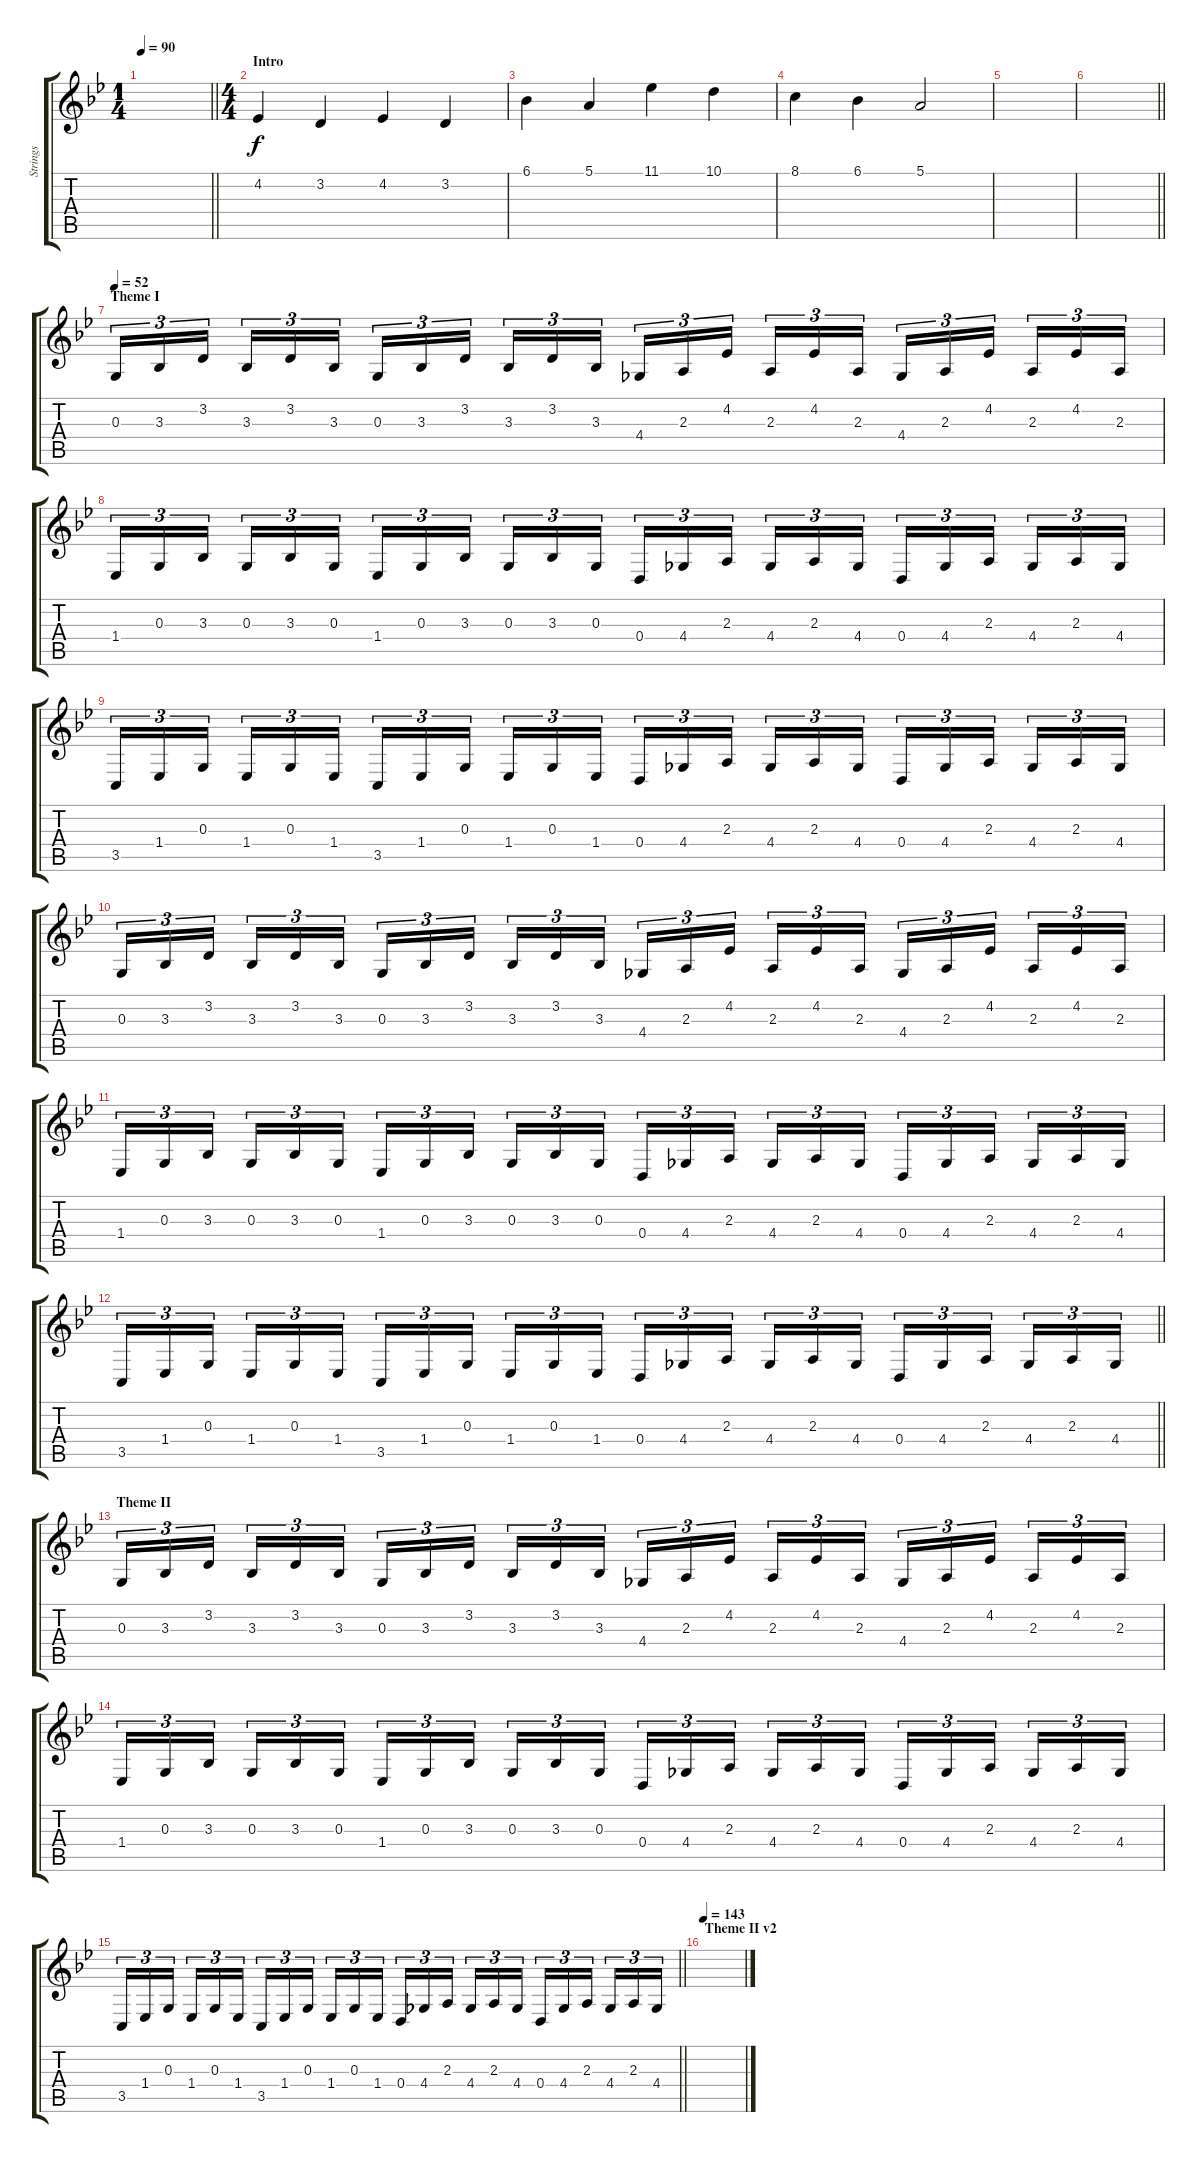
\track ("Strings" "Strings") {instrument stringensemble1}
\staff {score tabs}
\tuning (E4 B3 G3 D3 A2 E2) {hide}
\ts (1 4)
\tempo 90
\clef g2
\barLineRight lightlight
\ks bb
|
\ts (4 4)
\section ("" "Intro")
4.2.4 3.2.4 4.2.4 3.2.4 |
6.1.4 5.1.4 11.1.4 10.1.4 |
8.1.4 6.1.4 5.1.2 |
|
\barLineRight lightlight
|
\section ("" "Theme I")
\tempo 52
0.3.16{tu (3 2)} 3.3.16{tu (3 2)} 3.2.16{tu (3 2)} 3.3.16{tu (3 2)} 3.2.16{tu (3 2)} 3.3.16{tu (3 2)} 0.3.16{tu (3 2)} 3.3.16{tu (3 2)} 3.2.16{tu (3 2)} 3.3.16{tu (3 2)} 3.2.16{tu (3 2)} 3.3.16{tu (3 2)} 4.4.16{tu (3 2)} 2.3.16{tu (3 2)} 4.2.16{tu (3 2)} 2.3.16{tu (3 2)} 4.2.16{tu (3 2)} 2.3.16{tu (3 2)} 4.4.16{tu (3 2)} 2.3.16{tu (3 2)} 4.2.16{tu (3 2)} 2.3.16{tu (3 2)} 4.2.16{tu (3 2)} 2.3.16{tu (3 2)} |
1.4.16{tu (3 2)} 0.3.16{tu (3 2)} 3.3.16{tu (3 2)} 0.3.16{tu (3 2)} 3.3.16{tu (3 2)} 0.3.16{tu (3 2)} 1.4.16{tu (3 2)} 0.3.16{tu (3 2)} 3.3.16{tu (3 2)} 0.3.16{tu (3 2)} 3.3.16{tu (3 2)} 0.3.16{tu (3 2)} 0.4.16{tu (3 2)} 4.4.16{tu (3 2)} 2.3.16{tu (3 2)} 4.4.16{tu (3 2)} 2.3.16{tu (3 2)} 4.4.16{tu (3 2)} 0.4.16{tu (3 2)} 4.4.16{tu (3 2)} 2.3.16{tu (3 2)} 4.4.16{tu (3 2)} 2.3.16{tu (3 2)} 4.4.16{tu (3 2)} |
3.5.16{tu (3 2)} 1.4.16{tu (3 2)} 0.3.16{tu (3 2)} 1.4.16{tu (3 2)} 0.3.16{tu (3 2)} 1.4.16{tu (3 2)} 3.5.16{tu (3 2)} 1.4.16{tu (3 2)} 0.3.16{tu (3 2)} 1.4.16{tu (3 2)} 0.3.16{tu (3 2)} 1.4.16{tu (3 2)} 0.4.16{tu (3 2)} 4.4.16{tu (3 2)} 2.3.16{tu (3 2)} 4.4.16{tu (3 2)} 2.3.16{tu (3 2)} 4.4.16{tu (3 2)} 0.4.16{tu (3 2)} 4.4.16{tu (3 2)} 2.3.16{tu (3 2)} 4.4.16{tu (3 2)} 2.3.16{tu (3 2)} 4.4.16{tu (3 2)} |
0.3.16{tu (3 2)} 3.3.16{tu (3 2)} 3.2.16{tu (3 2)} 3.3.16{tu (3 2)} 3.2.16{tu (3 2)} 3.3.16{tu (3 2)} 0.3.16{tu (3 2)} 3.3.16{tu (3 2)} 3.2.16{tu (3 2)} 3.3.16{tu (3 2)} 3.2.16{tu (3 2)} 3.3.16{tu (3 2)} 4.4.16{tu (3 2)} 2.3.16{tu (3 2)} 4.2.16{tu (3 2)} 2.3.16{tu (3 2)} 4.2.16{tu (3 2)} 2.3.16{tu (3 2)} 4.4.16{tu (3 2)} 2.3.16{tu (3 2)} 4.2.16{tu (3 2)} 2.3.16{tu (3 2)} 4.2.16{tu (3 2)} 2.3.16{tu (3 2)} |
1.4.16{tu (3 2)} 0.3.16{tu (3 2)} 3.3.16{tu (3 2)} 0.3.16{tu (3 2)} 3.3.16{tu (3 2)} 0.3.16{tu (3 2)} 1.4.16{tu (3 2)} 0.3.16{tu (3 2)} 3.3.16{tu (3 2)} 0.3.16{tu (3 2)} 3.3.16{tu (3 2)} 0.3.16{tu (3 2)} 0.4.16{tu (3 2)} 4.4.16{tu (3 2)} 2.3.16{tu (3 2)} 4.4.16{tu (3 2)} 2.3.16{tu (3 2)} 4.4.16{tu (3 2)} 0.4.16{tu (3 2)} 4.4.16{tu (3 2)} 2.3.16{tu (3 2)} 4.4.16{tu (3 2)} 2.3.16{tu (3 2)} 4.4.16{tu (3 2)} |
\barLineRight lightlight
3.5.16{tu (3 2)} 1.4.16{tu (3 2)} 0.3.16{tu (3 2)} 1.4.16{tu (3 2)} 0.3.16{tu (3 2)} 1.4.16{tu (3 2)} 3.5.16{tu (3 2)} 1.4.16{tu (3 2)} 0.3.16{tu (3 2)} 1.4.16{tu (3 2)} 0.3.16{tu (3 2)} 1.4.16{tu (3 2)} 0.4.16{tu (3 2)} 4.4.16{tu (3 2)} 2.3.16{tu (3 2)} 4.4.16{tu (3 2)} 2.3.16{tu (3 2)} 4.4.16{tu (3 2)} 0.4.16{tu (3 2)} 4.4.16{tu (3 2)} 2.3.16{tu (3 2)} 4.4.16{tu (3 2)} 2.3.16{tu (3 2)} 4.4.16{tu (3 2)} |
\section ("" "Theme II")
0.3.16{tu (3 2)} 3.3.16{tu (3 2)} 3.2.16{tu (3 2)} 3.3.16{tu (3 2)} 3.2.16{tu (3 2)} 3.3.16{tu (3 2)} 0.3.16{tu (3 2)} 3.3.16{tu (3 2)} 3.2.16{tu (3 2)} 3.3.16{tu (3 2)} 3.2.16{tu (3 2)} 3.3.16{tu (3 2)} 4.4.16{tu (3 2)} 2.3.16{tu (3 2)} 4.2.16{tu (3 2)} 2.3.16{tu (3 2)} 4.2.16{tu (3 2)} 2.3.16{tu (3 2)} 4.4.16{tu (3 2)} 2.3.16{tu (3 2)} 4.2.16{tu (3 2)} 2.3.16{tu (3 2)} 4.2.16{tu (3 2)} 2.3.16{tu (3 2)} |
1.4.16{tu (3 2)} 0.3.16{tu (3 2)} 3.3.16{tu (3 2)} 0.3.16{tu (3 2)} 3.3.16{tu (3 2)} 0.3.16{tu (3 2)} 1.4.16{tu (3 2)} 0.3.16{tu (3 2)} 3.3.16{tu (3 2)} 0.3.16{tu (3 2)} 3.3.16{tu (3 2)} 0.3.16{tu (3 2)} 0.4.16{tu (3 2)} 4.4.16{tu (3 2)} 2.3.16{tu (3 2)} 4.4.16{tu (3 2)} 2.3.16{tu (3 2)} 4.4.16{tu (3 2)} 0.4.16{tu (3 2)} 4.4.16{tu (3 2)} 2.3.16{tu (3 2)} 4.4.16{tu (3 2)} 2.3.16{tu (3 2)} 4.4.16{tu (3 2)} |
\barLineRight lightlight
3.5.16{tu (3 2)} 1.4.16{tu (3 2)} 0.3.16{tu (3 2)} 1.4.16{tu (3 2)} 0.3.16{tu (3 2)} 1.4.16{tu (3 2)} 3.5.16{tu (3 2)} 1.4.16{tu (3 2)} 0.3.16{tu (3 2)} 1.4.16{tu (3 2)} 0.3.16{tu (3 2)} 1.4.16{tu (3 2)} 0.4.16{tu (3 2)} 4.4.16{tu (3 2)} 2.3.16{tu (3 2)} 4.4.16{tu (3 2)} 2.3.16{tu (3 2)} 4.4.16{tu (3 2)} 0.4.16{tu (3 2)} 4.4.16{tu (3 2)} 2.3.16{tu (3 2)} 4.4.16{tu (3 2)} 2.3.16{tu (3 2)} 4.4.16{tu (3 2)} |
\section ("" "Theme II v2")
\tempo 143
